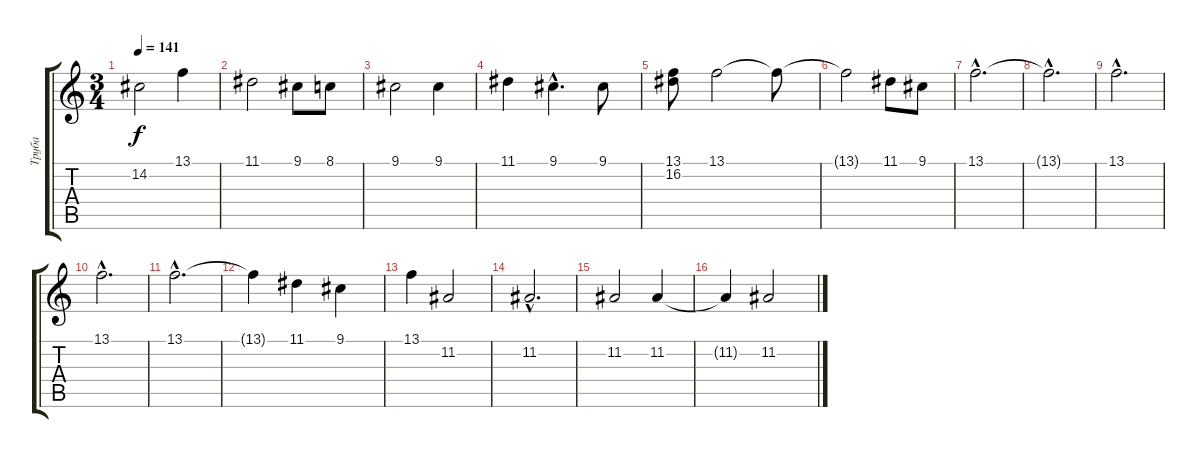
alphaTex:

\track ("Труба" "Труба") {instrument tuba}
\staff {score tabs}
\tuning (E4 B3 G3 D3 A2 E2) {hide}
\ts (3 4)
\tempo 141
\clef g2
\ks c
14.2.2{dy f} 13.1.4 |
11.1.2 9.1.8 8.1.8 |
9.1.2 9.1.4 |
11.1.4 9.1{hac}.4{d} 9.1.8 |
(13.1 16.2).8 13.1.2 13.1{t}.8 |
13.1{t}.2 11.1.8 9.1.8 |
13.1{hac}.2{d} |
13.1{hac t}.2{d} |
13.1{hac}.2{d} |
13.1{hac}.2{d} |
13.1{hac}.2{d} |
13.1{t}.4 11.1.4 9.1.4 |
13.1.4 11.2.2 |
11.2{hac}.2{d} |
11.2.2 11.2.4 |
11.2{t}.4 11.2.2
